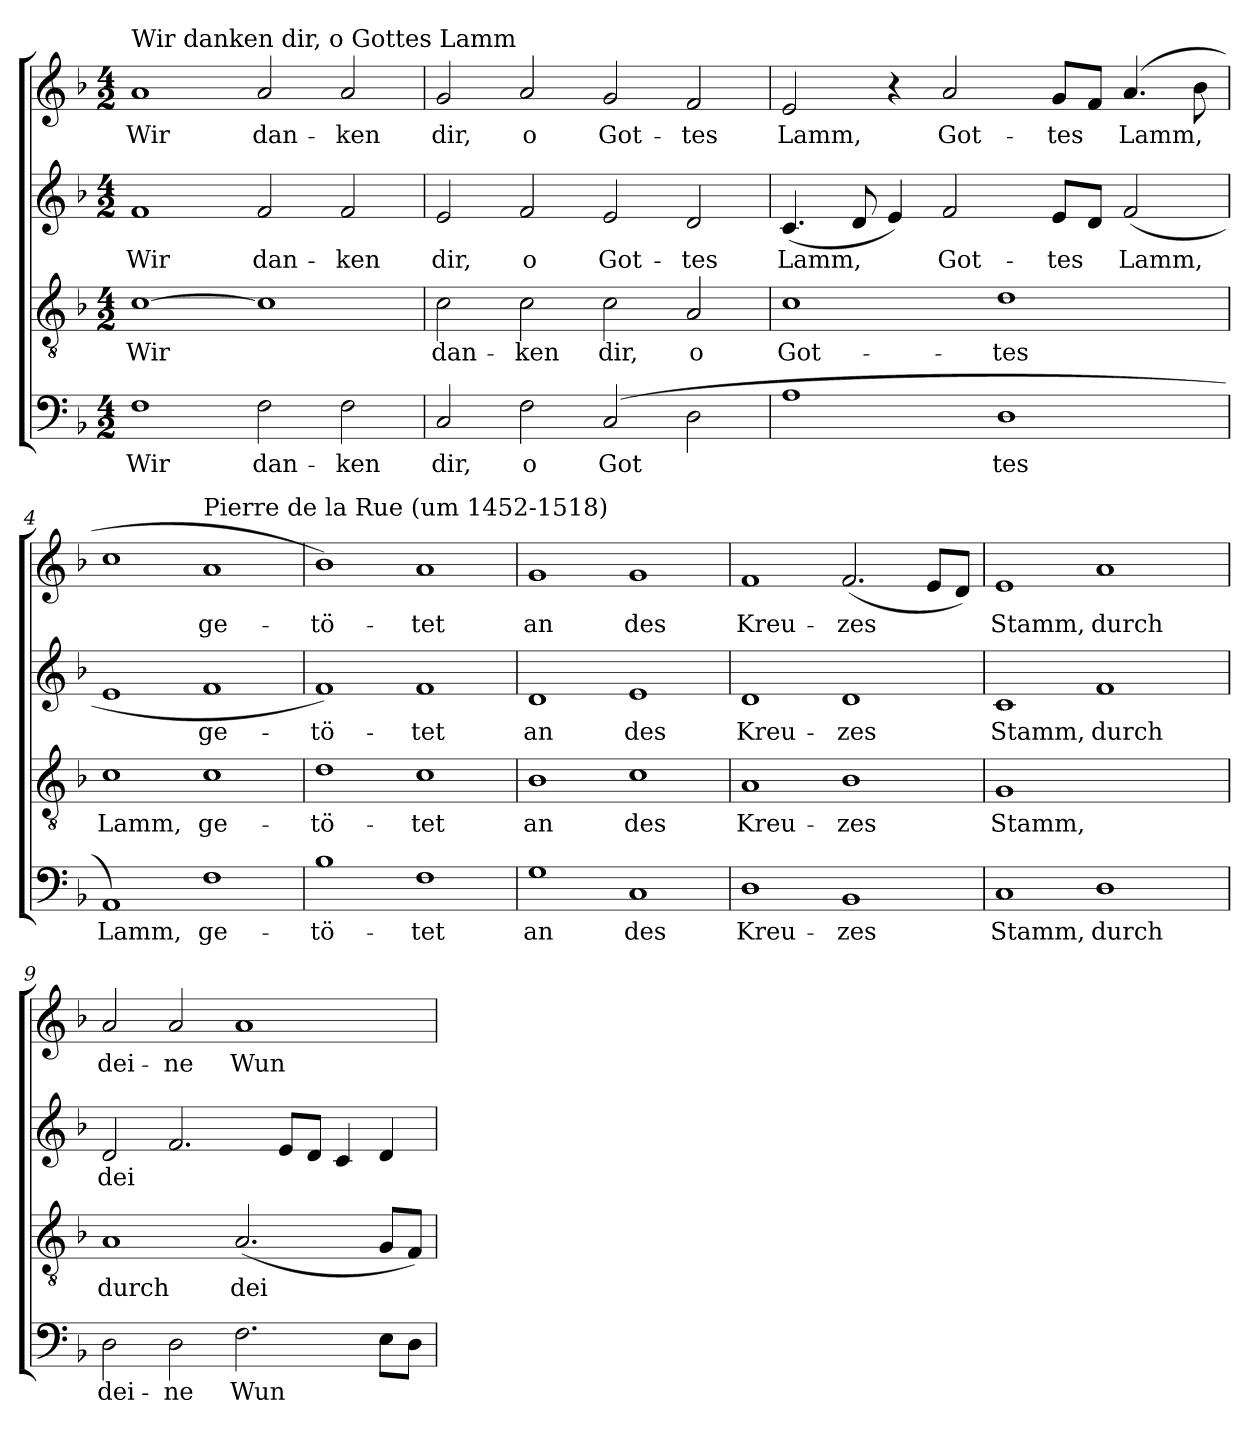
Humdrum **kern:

**kern	**text	**kern	**text	**kern	**text	**kern	**text
*part4	*part4	*part3	*part3	*part2	*part2	*part1	*part1
*staff4	*staff4	*staff3	*staff3	*staff2	*staff2	*staff1	*staff1
*clefF4	*	*clefGv2	*	*clefG2	*	*clefG2	*
*k[b-]	*	*k[b-]	*	*k[b-]	*	*k[b-]	*
*F:	*	*F:	*	*F:	*	*F:	*
*M4/2	*	*M4/2	*	*M4/2	*	*M4/2	*
=1	=1	=1	=1	=1	=1	=1	=1
!	!	!	!	!	!	!LO:TX:a:t=Wir danken dir, o Gottes Lamm	!
!	!LO:LY:b	!	!LO:LY:b	!	!LO:LY:b	!	!LO:LY:b
1F	Wir	[1c	Wir	1f	Wir	1a	Wir
!	!LO:LY:b	!	!	!	!LO:LY:b	!	!LO:LY:b
2F\	dan-	1c]	.	2f/	dan-	2a/	dan-
!	!LO:LY:b	!	!	!	!LO:LY:b	!	!LO:LY:b
2F\	-ken	.	.	2f/	-ken	2a/	-ken
=2	=2	=2	=2	=2	=2	=2	=2
!	!LO:LY:b	!	!LO:LY:b	!	!LO:LY:b	!	!LO:LY:b
2C/	dir,	2c\	dan-	2e/	dir,	2g/	dir,
!	!LO:LY:b	!	!LO:LY:b	!	!LO:LY:b	!	!LO:LY:b
2F\	o	2c\	-ken	2f/	o	2a/	o
!	!LO:LY:b	!	!LO:LY:b	!	!LO:LY:b	!	!LO:LY:b
(>2C/	Got	2c\	dir,	2e/	Got-	2g/	Got-
!	!	!	!LO:LY:b	!	!LO:LY:b	!	!LO:LY:b
2D\	.	2A/	o	2d/	-tes	2f/	-tes
=3	=3	=3	=3	=3	=3	=3	=3
!	!	!	!LO:LY:b	!	!LO:LY:b	!	!LO:LY:b
1A	.	1c	Got-	(<4.c/	Lamm,	2e/	Lamm,
.	.	.	.	8d/	.	.	.
.	.	.	.	4e/)	.	4r	.
!	!	!	!	!	!LO:LY:b	!	!LO:LY:b
.	.	.	.	2f/	Got-	2a/	Got-
!	!LO:LY:b	!	!LO:LY:b	!	!	!	!
1D	tes	1d	-tes	.	.	.	.
!	!	!	!	!	!LO:LY:b	!	!LO:LY:b
.	.	.	.	8e/L	-tes	8g/L	-tes
.	.	.	.	8d/J	.	8f/J	.
!	!	!	!	!	!LO:LY:b	!	!LO:LY:b
.	.	.	.	(<2f/	Lamm,	(>4.a/	Lamm,
.	.	.	.	.	.	8b-\	.
=4	=4	=4	=4	=4	=4	=4	=4
!	!LO:LY:b	!	!LO:LY:b	!	!	!	!
1AA)	Lamm,	1c	Lamm,	1e	.	1cc	.
!	!	!	!	!	!	!LO:TX:a:t=Pierre de la Rue (um 1452-1518)	!
!	!LO:LY:b	!	!LO:LY:b	!	!LO:LY:b	!	!LO:LY:b
1F	ge-	1c	ge-	1f	ge-	1a	ge-
=5	=5	=5	=5	=5	=5	=5	=5
!	!LO:LY:b	!	!LO:LY:b	!	!LO:LY:b	!	!LO:LY:b
1B-	-tö-	1d	-tö-	1f)	-tö-	1b-)	-tö-
!	!LO:LY:b	!	!LO:LY:b	!	!LO:LY:b	!	!LO:LY:b
1F	-tet	1c	-tet	1f	-tet	1a	-tet
=6	=6	=6	=6	=6	=6	=6	=6
!	!LO:LY:b	!	!LO:LY:b	!	!LO:LY:b	!	!LO:LY:b
1G	an	1B-	an	1d	an	1g	an
!	!LO:LY:b	!	!LO:LY:b	!	!LO:LY:b	!	!LO:LY:b
1C	des	1c	des	1e	des	1g	des
!!LO:LB:g=z
=7	=7	=7	=7	=7	=7	=7	=7
!	!LO:LY:b	!	!LO:LY:b	!	!LO:LY:b	!	!LO:LY:b
1D	Kreu-	1A	Kreu-	1d	Kreu-	1f	Kreu-
!	!LO:LY:b	!	!LO:LY:b	!	!LO:LY:b	!	!LO:LY:b
1BB-	-zes	1B-	-zes	1d	-zes	(<2.f/	-zes
.	.	.	.	.	.	8e/L	.
.	.	.	.	.	.	8d/J)	.
=8	=8	=8	=8	=8	=8	=8	=8
!	!LO:LY:b	!	!LO:LY:b	!	!LO:LY:b	!	!LO:LY:b
1C	Stamm,	1G	Stamm,	1c	Stamm,	1e	Stamm,
!	!LO:LY:b	!	!	!	!LO:LY:b	!	!LO:LY:b
1D	durch	2ryy	.	1f	durch	1a	durch
.	.	2ryy	.	.	.	.	.
=9	=9	=9	=9	=9	=9	=9	=9
!	!LO:LY:b	!	!LO:LY:b	!	!LO:LY:b	!	!LO:LY:b
2D\	dei-	1A	durch	2d/	dei	2a/	dei-
!	!LO:LY:b	!	!	!	!	!	!LO:LY:b
2D\	-ne	.	.	2.f/	.	2a/	-ne
!	!LO:LY:b	!	!LO:LY:b	!	!	!	!LO:LY:b
2.F\	Wun	(<2.A/	dei	.	.	1a	Wun
.	.	.	.	8e/L	.	.	.
.	.	.	.	8d/J	.	.	.
.	.	.	.	4c/	.	.	.
8E\L	.	8G/L	.	4d/	.	.	.
8D\J	.	8F/J)	.	.	.	.	.
=	=	=	=	=	=	=	=
*-	*-	*-	*-	*-	*-	*-	*-
